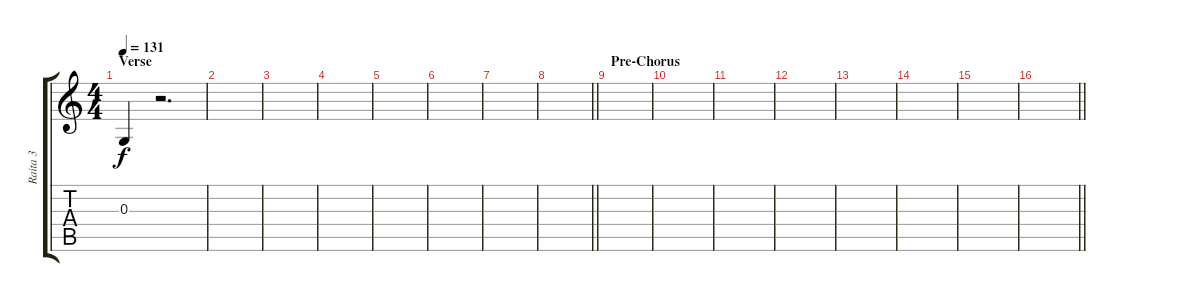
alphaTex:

\track ("Raita 3" "Raita 3") {instrument choiraahs}
\staff {score tabs}
\tuning (E4 B3 G3 D3 A2 E2) {hide}
\ts (4 4)
\section ("" "Verse")
\tempo 131
\clef g2
\ks c
0.3.4{dy f} r.2{d} |
|
|
|
|
|
|
\barLineRight lightlight
|
\section ("" "Pre-Chorus")
|
|
|
|
|
|
|
\barLineRight lightlight
